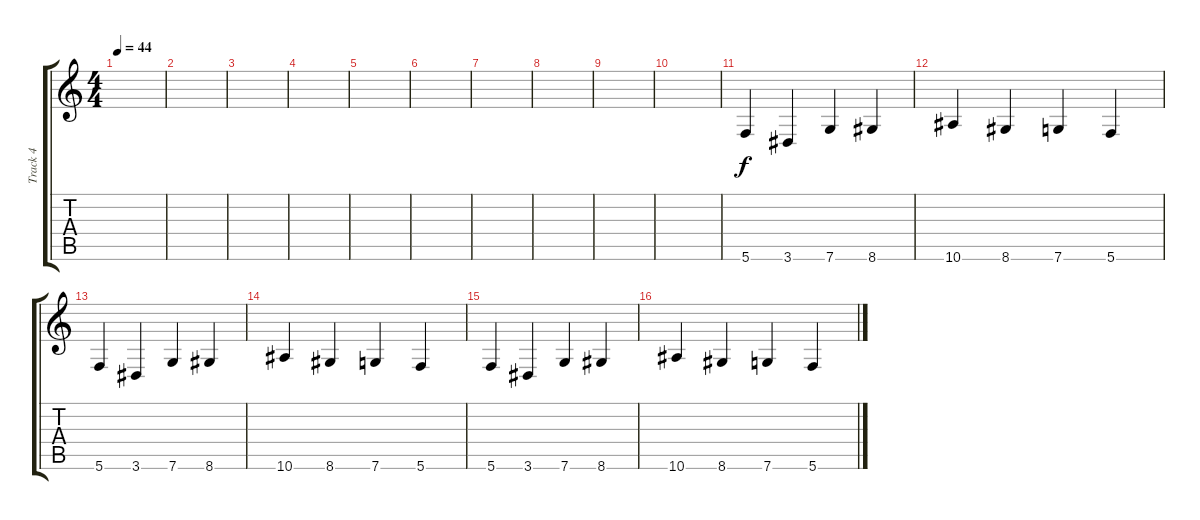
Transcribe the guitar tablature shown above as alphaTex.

\track ("Track 4" "Track 4") {instrument distortionguitar}
\staff {score tabs}
\tuning (D4 A3 F3 C3 G2 C2) {hide}
\ts (4 4)
\tempo 44
\clef g2
\ks c
|
|
|
|
|
|
|
|
|
|
5.6.4{volume 7} 3.6.4 7.6.4 8.6.4 |
10.6.4 8.6.4 7.6.4 5.6.4 |
5.6.4 3.6.4 7.6.4 8.6.4 |
10.6.4 8.6.4 7.6.4 5.6.4 |
5.6.4 3.6.4 7.6.4 8.6.4 |
10.6.4 8.6.4 7.6.4 5.6.4
